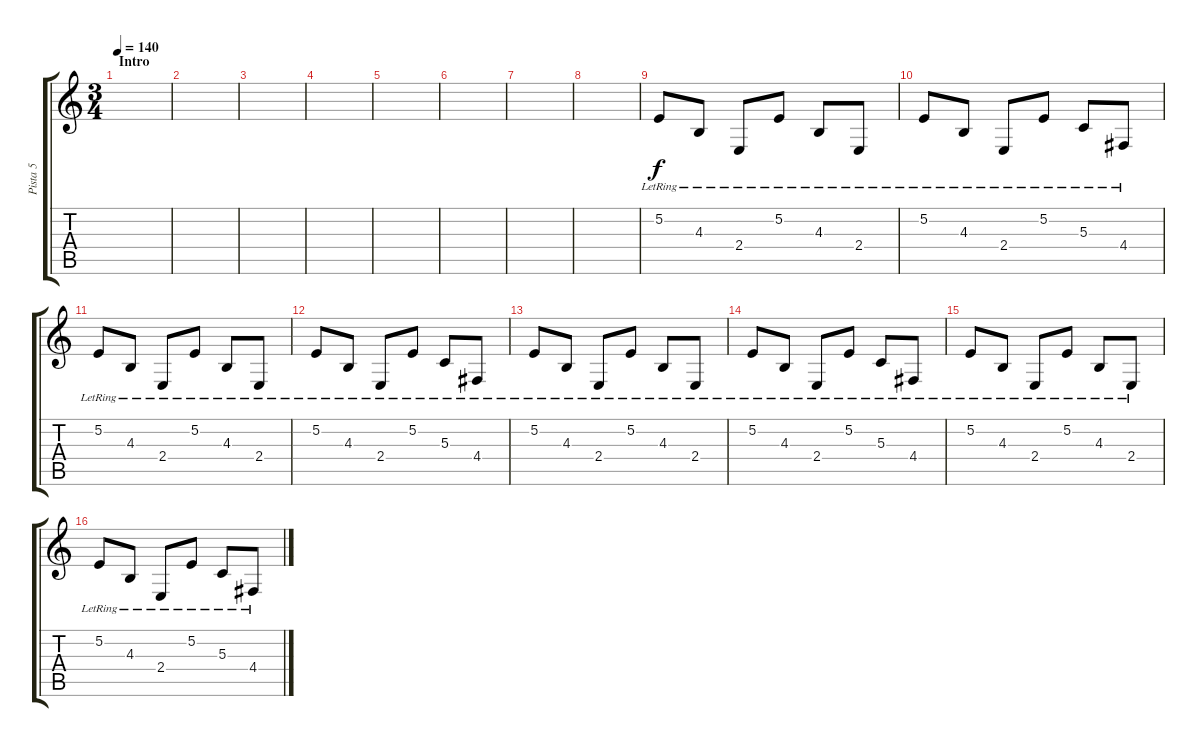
\track ("Pista 5" "Pista 5") {instrument stringensemble2}
\staff {score tabs}
\tuning (E4 B3 G3 D3 A2 E2) {hide}
\ts (3 4)
\section ("" "Intro")
\tempo 140
\clef g2
\ks c
|
|
|
|
|
|
|
|
5.2{lr}.8{instrument acousticgrandpiano} 4.3{lr}.8 2.4{lr}.8 5.2{lr}.8 4.3{lr}.8 2.4{lr}.8 |
5.2{lr}.8 4.3{lr}.8 2.4{lr}.8 5.2{lr}.8 5.3{lr}.8 4.4{lr}.8 |
5.2{lr}.8 4.3{lr}.8 2.4{lr}.8 5.2{lr}.8 4.3{lr}.8 2.4{lr}.8 |
5.2{lr}.8 4.3{lr}.8 2.4{lr}.8 5.2{lr}.8 5.3{lr}.8 4.4{lr}.8 |
5.2{lr}.8 4.3{lr}.8 2.4{lr}.8 5.2{lr}.8 4.3{lr}.8 2.4{lr}.8 |
5.2{lr}.8 4.3{lr}.8 2.4{lr}.8 5.2{lr}.8 5.3{lr}.8 4.4{lr}.8 |
5.2{lr}.8 4.3{lr}.8 2.4{lr}.8 5.2{lr}.8 4.3{lr}.8 2.4{lr}.8 |
5.2{lr}.8 4.3{lr}.8 2.4{lr}.8 5.2{lr}.8 5.3{lr}.8 4.4{lr}.8
